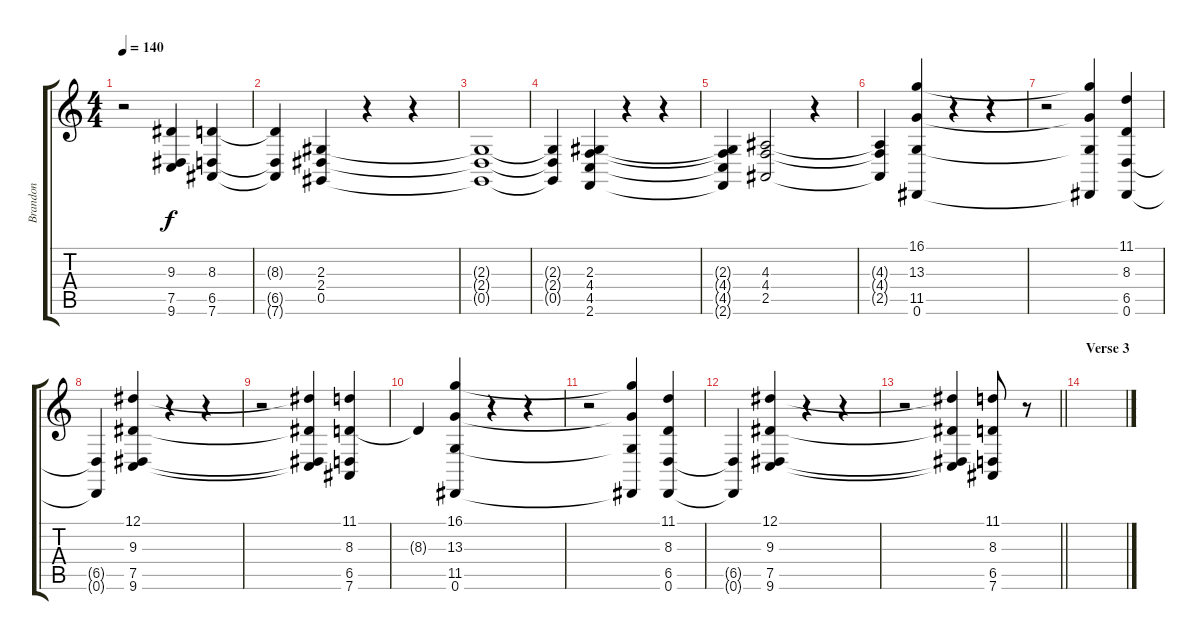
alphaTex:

\track ("Brandon" "Brandon") {instrument stringensemble1}
\staff {score tabs}
\tuning (Eb4 Bb3 Gb3 Db3 Ab2 Eb2) {hide}
\ts (4 4)
\tempo 140
\clef g2
\ks c
r.2{dy f} (9.3{t} 7.5{t} 9.6{t}).4 (8.3 6.5 7.6).4 |
(8.3{t} 6.5{t} 7.6{t}).4 (2.3 2.4 0.5).4 r.4 r.4 |
(2.3{t} 2.4{t} 0.5{t}).1 |
(2.3{t} 2.4{t} 0.5{t}).4 (2.3 4.4 4.5 2.6).4 r.4 r.4 |
(2.3{t} 4.4{t} 4.5{t} 2.6{t}).4 (4.3 4.4 2.5).2 r.4 |
(4.3{t} 4.4{t} 2.5{t}).4 (16.1 13.3 11.5 0.6).4 r.4 r.4 |
r.2 (16.1{t} 13.3{t} 11.5{t} 0.6{t}).4 (11.1 8.3 6.5 0.6).4 |
(6.5{t} 0.6{t}).4 (12.1 9.3 7.5 9.6).4 r.4 r.4 |
r.2 (12.1{t} 9.3{t} 7.5{t} 9.6{t}).4 (11.1 8.3 6.5 7.6).4 |
8.3{t}.4 (16.1 13.3 11.5 0.6).4 r.4 r.4 |
r.2 (16.1{t} 13.3{t} 11.5{t} 0.6{t}).4 (11.1 8.3 6.5 0.6).4 |
(6.5{t} 0.6{t}).4 (12.1 9.3 7.5 9.6).4 r.4 r.4 |
\barLineRight lightlight
r.2 (12.1{t} 9.3{t} 7.5{t} 9.6{t}).4 (11.1 8.3 6.5 7.6).8 r.8 |
\section ("" "Verse 3")
